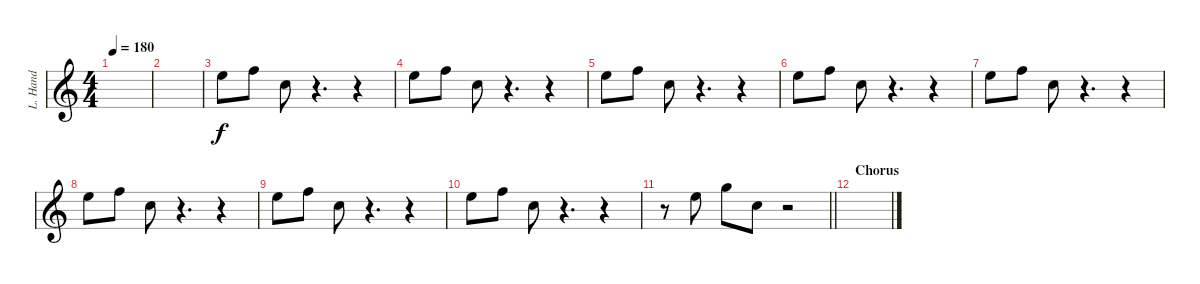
\track ("L. Hand" "L. Hand") {instrument ocarina}
\staff {score}
\tuning (E4 B3 G3 D3 A2 E2 B1) {hide}
\ts (4 4)
\tempo 180
\clef g2
\ks c
|
|
12.1.8 13.1.8 13.2.8 r.4{d} r.4 |
12.1.8 13.1.8 13.2.8 r.4{d} r.4 |
12.1.8 13.1.8 13.2.8 r.4{d} r.4 |
12.1.8 13.1.8 13.2.8 r.4{d} r.4 |
12.1.8 13.1.8 13.2.8 r.4{d} r.4 |
12.1.8 13.1.8 13.2.8 r.4{d} r.4 |
12.1.8 13.1.8 13.2.8 r.4{d} r.4 |
12.1.8 13.1.8 13.2.8 r.4{d} r.4 |
\barLineRight lightlight
r.8 12.1.8 15.1.8 13.2.8 r.2 |
\section ("" "Chorus")
